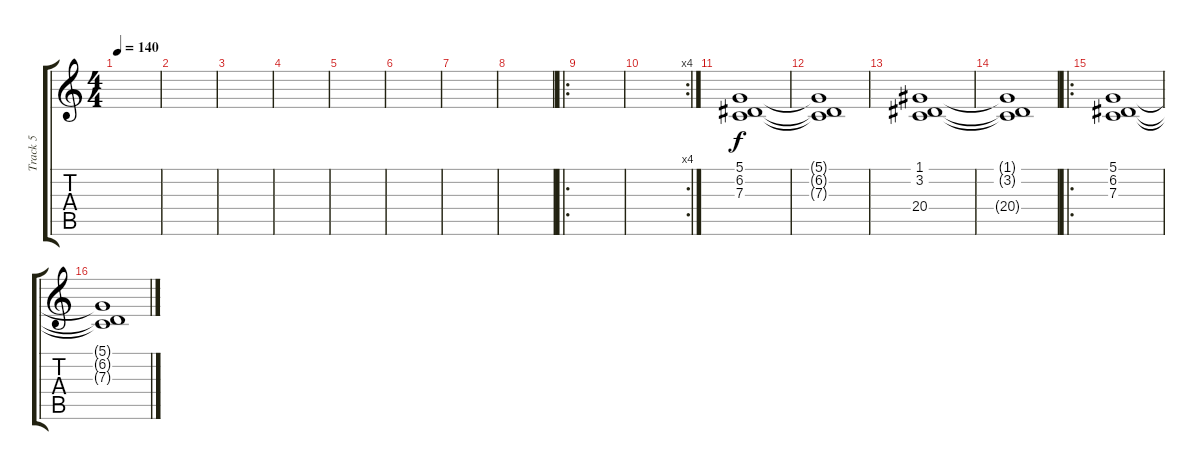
\track ("Track 5" "Track 5") {instrument stringensemble2}
\staff {score tabs}
\tuning (D4 A3 F3 C3 G2 C2) {hide}
\ts (4 4)
\tempo 140
\clef g2
\ks c
|
|
|
|
|
|
|
|
\ro
|
\rc 4
|
(5.1 6.2 7.3).1 |
(5.1{t} 6.2{t} 7.3{t}).1 |
(1.1 3.2 20.4).1 |
(1.1{t} 3.2{t} 20.4{t}).1 |
\ro
(5.1 6.2 7.3).1 |
(5.1{t} 6.2{t} 7.3{t}).1
